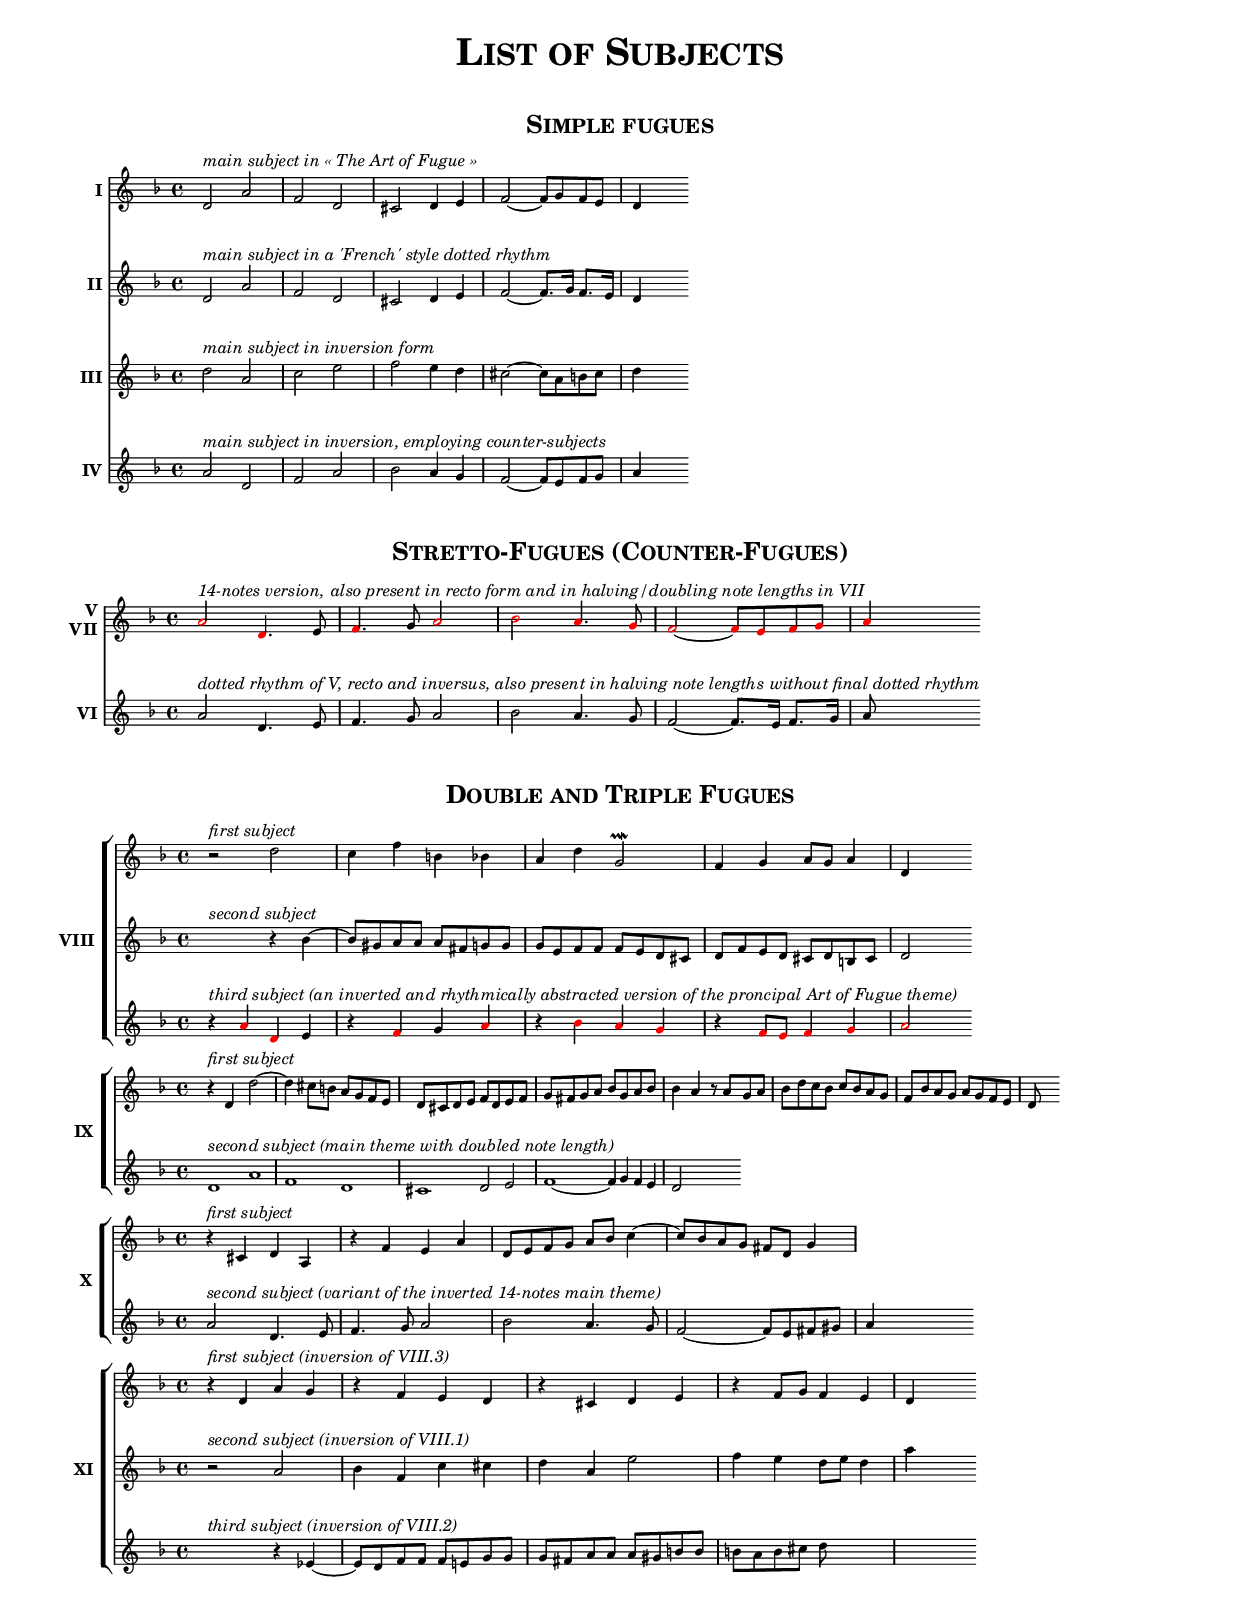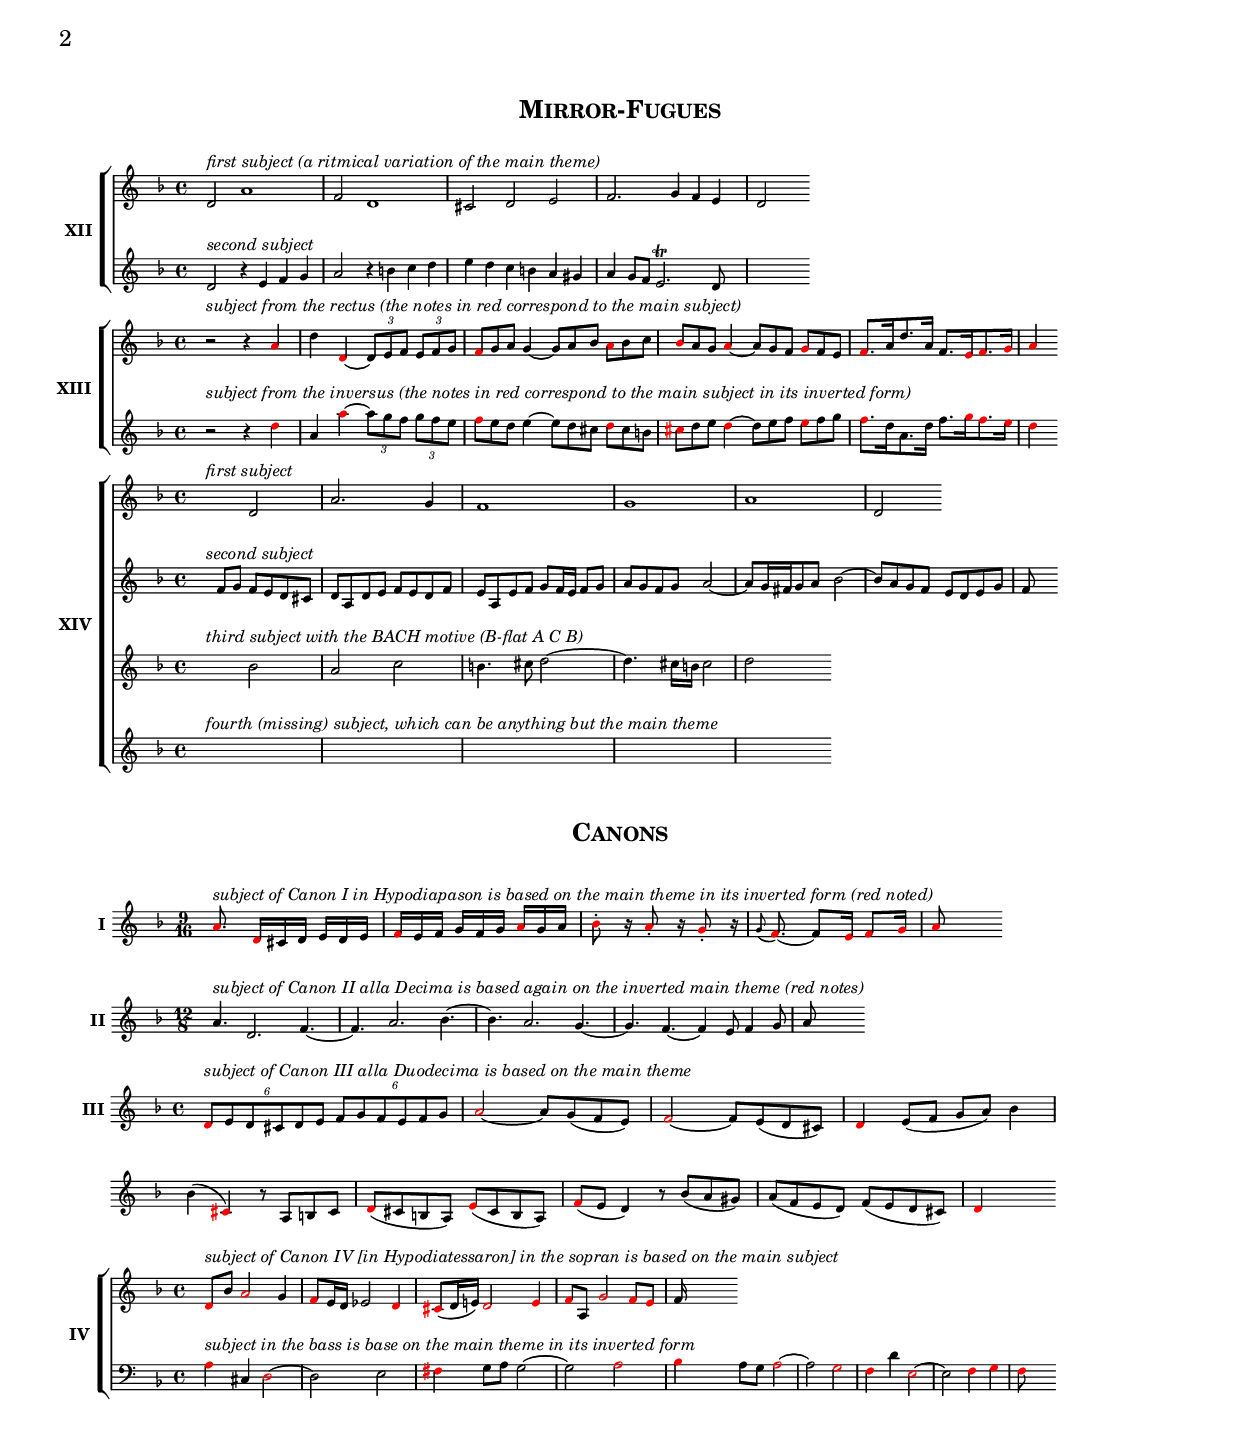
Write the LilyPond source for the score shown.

\include "./macros.ly"

commonSettings = {
  \time 4/4
  \key d \minor
  %\once\override Staff.TimeSignature.stencil = ##f
  \override Score.BarNumber.break-visibility = ##(#f #f #f)
  \override Staff.NoteHead.style = #'baroque
}

CommonSubjectI = {
  \commonSettings
  | d'2^\markup \abs-fontsize #8 \italic { "main subject in « The Art of Fugue »" }
    a'
  | f d | cis d4 e | f2~ f8 g f e | d4 s
}
CommonSubjectII = {
  \commonSettings
  | d'2^\markup \abs-fontsize #8 \italic { "main subject in a 'French' style dotted rhythm" }
    a'
  | f d | cis d4 e | f2~ f8. g16 f8. e16 | d4 s
}
CommonSubjectIII = {
  \commonSettings
  | d''2^\markup \abs-fontsize #8 \italic { "main subject in inversion form" }
    a
  | c e | f e4 d | cis2~ cis8 a b cis | d4 s
}
CommonSubjectIV = {
  \commonSettings
  | a'2^\markup \abs-fontsize #8 \italic { "main subject in inversion, employing counter-subjects" }
    d,
  | f a | bes a4 g | f2~ f8 e f g | a4 s
}
CommonSubjectV = {
  \commonSettings
  | \red a'2^\markup \abs-fontsize #8 \italic  {
      "14-notes version,"
      "also present in recto form and in halving/doubling note lengths in VII"
    }
    \once\override Stem.length = #6 \red d,4. e8
  | \red f4. g8 \red a2
  | \red bes \red a4. \red g8
  | \red \red f2~ \red f8 \red e \red f \red g
  | \red a4 s
}

CommonSubjectVI = {
  \commonSettings
  | a'2^\markup \abs-fontsize #8 \italic  {
      "dotted rhythm of V, recto and inversus, also present in halving note lengths"
      "without final dotted rhythm"
    }
    \once\override Stem.length = #5 d,4. e8
  | f4. g8 a2 | bes a4. g8 | f2~ f8. e16 f8. g16 | a8 s4.
}

SubjectVIIIFirst = \relative {
  \commonSettings
  | r2^\markup \abs-fontsize #8 \italic { "first subject" }
    d''
  | c4 f b, bes | a d g,2^\prallmordent | f4 g a8 g a4 | d,4 s
}
SubjectVIIISecond = \relative {
  \commonSettings
  | s2^\markup \abs-fontsize #8 \italic { "second subject" }
    r4 bes'~
  | bes8 gis a a a fis g g | g e f f f e d cis | d f e d cis d b cis | d2
}
SubjectVIIIThird = \relative {
  \commonSettings
  | r4^\markup \abs-fontsize #8 \italic {
      "third subject (an inverted and rhythmically abstracted version of the proncipal Art of Fugue theme)"
    }
    \red a' \red d, e | r \red f g \red a | r \red bes \red a \red g | r \red { f8 e f4 g | a2 } % s
}

SubjectIXFirst = {
  \commonSettings
  | r4^\markup \abs-fontsize #8 \italic {
      "first subject"
    }
    d' d'2~ | d4 cis8 b a g f e | d cis d e f d e f | g fis g a bes g a bes | bes4 a r8 a g a
  | bes d c bes c bes a g | f bes a g a g f e | d s
}
SubjectIXSecond = {
  \commonSettings
  | d'1*1/2^\markup \abs-fontsize #8 \italic {
      "second subject (main theme with doubled note length)"
    }
    a' | f d | cis d2*1/2 e | f1*1/2~ f4*1/2 g f e | d2*1/2 s1*1/2
}

SubjectXFirst = {
  \commonSettings
  | r4^\markup \abs-fontsize #8 \italic {
      "first subject"
    }
    cis' d a | r f' e a | d,8 e f g a bes c4~ | c8 bes a g fis d g4
}
SubjectXSecond = {
  \commonSettings
  | a'2^\markup \abs-fontsize #8 \italic {
      "second subject (variant of the inverted 14-notes main theme)"
    }
    d,4. e8 | f4. g8 a2 | bes a4. g8 | f2~ f8 e fis gis | a4 s2
}

SubjectXIFirst = {
  \commonSettings
  | r4^\markup \abs-fontsize #8 \italic {
      "first subject (inversion of VIII.3)"
    }
    d' a' g
  | r f e d | r cis d e | r f8 g f4 e | d4 s
}
SubjectXISecond = {
  \commonSettings
  | r2^\markup \abs-fontsize #8 \italic {
      "second subject (inversion of VIII.1)"
    }
    a'
  | bes4 f c' cis | d a e'2 | f4 e d8 e d4 | a'4 s
}
SubjectXIThird = {
  \commonSettings
  | s2^\markup \abs-fontsize #8 \italic {
      "third subject (inversion of VIII.2)"
    }
    r4 ees'~
  | ees8 d f f f e g g | g fis a a a gis b b | b a b cis d s4. | s2
}

SubjectXIIFirst = {
  \commonSettings
  | d'2*2/3^\markup \abs-fontsize #8 \italic {
      "first subject (a ritmical variation of the main theme)"
    }
    a'1*2/3
  | f2*2/3 d1*2/3 | cis2*2/3 d e | f2.*2/3 g4*2/3 f e | d2*2/3 s4*2/3
}
SubjectXIISecond = {
  \commonSettings
  | d'2*2/3^\markup \abs-fontsize #8 \italic { "second subject" }
    r4*2/3 e f g | a2*2/3 r4*2/3 b c d | e d c b a gis | a g8*2/3[ f] e2.*2/3\trill d8*2/3 s % e
 %| f4*2/3 e8*2/3[ d] cis2.*2/3 b8*2/3 cis | d2*2/3 r4*2/3 f, g a
  | s2
}

SubjectXIIIFirst = {
  \commonSettings
  | r2^\markup \abs-fontsize #8 \italic {
      "subject from the rectus (the notes in red correspond to the main subject)"
    }
    r4 \red a' | d \red d,~ \tuplet 3/2 { d8 e f } \tuplet 3/2 { e f g }
  | \omit TupletNumber \tuplet 3/2 { \red f g a } g4~ \tuplet 3/2 { g8 a bes } \tuplet 3/2 { \red a bes c }
  | \tuplet 3/2 { \red bes a g } \red a4~ \tuplet 3/2 { a8 g f } \tuplet 3/2 { \red g f e }
  | \red f8.[ a16 d8. a16] f8.[ \red e16 \red f8. \red g16] | \red a4
}
SubjectXIIISecond = {
  \commonSettings
  | r2^\markup \abs-fontsize #8 \italic {
      "subject from the inversus (the notes in red correspond to the main subject in its inverted form)"
    }
    r4 \red d'' | a \red a'~ \tuplet 3/2 { a8 g f } \tuplet 3/2 { g f e }
  | \omit TupletNumber \tuplet 3/2 { \red f e d } e4~ \tuplet 3/2 { e8 d cis } \tuplet 3/2 { \red d cis b }
  | \tuplet 3/2 { \red cis d e } \red d4~ \tuplet 3/2 { d8 e f } \tuplet 3/2 { \red e f g }
  | \red f8.[ d16 a8. d16] f8.[ \red g16 \red f8. \red e16] | \red d4
}

SubjectXIVFirst = {
  \commonSettings
  | s2^\markup \abs-fontsize #8 \italic { "first subject" }
    d'
  | a'2. g4 | f1 | g | a | d,2 % s
}
SubjectXIVSecond = {
  \commonSettings
  | s4^\markup \abs-fontsize #8 \italic { "second subject" }
    f'8 g f e d cis
  | d a d e f e d f | e a, e' f g f16 e f8 g | a g f g a2~ | a8[ g16 fis g8 a] bes2~ | bes8 a g f e d e g
  | f s % s2.
}
SubjectXIVThird = {
  \commonSettings
  | s2^\markup \abs-fontsize #8 \italic {
      "third subject with the BACH motive (B-flat A C B)"
    }
    bes'
  | a c | b4. cis8 d2~ | d4. cis16 b  cis2 | d % s
}
SubjectXIVFourth = {
  \commonSettings
  | s1^\markup \abs-fontsize #8 \italic {
      "fourth (missing) subject, which can be anything but the main theme"
    }
  | s | s | s | s2
}

CanonI = {
  \commonSettings
  \time 9/16
  | \red a'8.^\markup \abs-fontsize #8 \italic {
      "subject of Canon I in Hypodiapason is based on the main theme in its inverted form (red noted)"
    }
    \red d,16 cis d e d e
  | \red f e f g f g \red a g a
  | \red bes8^. r16 \red a8_. r16 \red g8_. r16
  | \appoggiatura g8 \red f8.~ f8 \red e16 \red f8 \red g16
  | \red a8 s
}
CanonII = {
  \commonSettings
  \time 12/8
  | a'4.^\markup \abs-fontsize #8 \italic {
      "subject of Canon II alla Decima is based again on the inverted main theme (red notes)"
    }
    d,2. f4.~
  | f a2. bes4.~
  | bes a2. g4.~
  | g f~ f4 e8 f4 g8
  | a8 s4
}
CanonIII = {
  \commonSettings
  | \tuplet 6/4 {
      \red d'8[^\markup \abs-fontsize #8 \italic {
        "subject of Canon III alla Duodecima is based on the main theme"
      }
      e d cis d e]
    } \tuplet 6/4 { f[ g f e f g] }
  | \red a2~ a8 g( f e)
  | \red f2~ f8 e( d cis)
  | \red d4 e8( f g a) bes4
  | bes( \red  cis,) r8 a b cis
  | \red d( cis b a) \red e'( cis b a)
  | \red f'( e d4) r8 bes'( a gis)
  | a( f e d) f( e d cis)
  | \red d4 s
}
CanonIVSopran = {
  \commonSettings
  | \red d'8^\markup \abs-fontsize #8 \italic {
      "subject of Canon IV [in Hypodiatessaron] in the sopran is based on the main subject"
     }
     bes' \red a2 g4
  | \red f8 e16 d ees2 \red d4
  | \red cis8_( d16 e!) \red d2 \red e4
  | \red f8 a, \red g'2 \red f8 \red e
  | f16 s8.
}
CanonIVBass = {
  \commonSettings
  \clef bass
  | \red a4^\markup \abs-fontsize #8 \italic {
      "subject in the bass is base on the main theme in its inverted form"
    }
    cis, \red  d2~ \noBreak
  | d e \noBreak
  | \red fis4 g8 a g2~ \noBreak
  | g \red a \noBreak
  | \red bes4 a8 g \red a2~ \noBreak
  | a \red g \noBreak
  | \red f4 d' \red e,2~ \noBreak
  | e \red f4 \red g \noBreak
  | \red f8 s
}

\markup \fill-line {
  \center-column \abs-fontsize #18 \smallCaps \bold {
    \null
    "List of Subjects"
    \vspace #1
  }
}

\markup \fill-line {
  \center-column \abs-fontsize #12 \smallCaps \bold {
    \null
    "Simple fugues"
    \vspace #0.5
  }
}

\markup \line {
  \hspace #2
  \left-column {
    \score {
      <<
        \new Staff \with {
          instrumentName = \markup \abs-fontsize #8 \bold { "I " }
        } \relative \CommonSubjectI
        \new Staff \with {
          instrumentName = \markup \abs-fontsize #8 \bold { "II " }
        } \relative \CommonSubjectII
        \new Staff \with {
          instrumentName = \markup \abs-fontsize #8 \bold { "III " }
        } \relative \CommonSubjectIII
        \new Staff \with {
          instrumentName = \markup \abs-fontsize #8 \bold { "IV " }
        } \relative \CommonSubjectIV
      >>
      \layout {
        %\context {
        %  \Score
        %  proportionalNotationDuration = #(ly:make-moment 1)
        %}
        indent = #0
        line-width = #160
        #(layout-set-staff-size 12)
      }
    }
  }
}

\markup \fill-line {
  \center-column \abs-fontsize #12 \smallCaps \bold {
    \null\null
    "Stretto-Fugues (Counter-Fugues)"
    \vspace #0.5
  }
}

\markup \line {
  \hspace #1
  \left-column {
    \score {
      <<
        \new Staff \with {
          instrumentName = \markup \abs-fontsize #8 \bold {
            \right-column { "V " \raise #1.8 \line { "VII " } }
          }
        } \relative \CommonSubjectV
        % Contrapunctus VI
        \new Staff \with {
          instrumentName = \markup \abs-fontsize #8 \bold { "VI " }
        } \relative \CommonSubjectVI
      >>
      \layout {
        %\context {
        %  \Score
        %  proportionalNotationDuration = #(ly:make-moment 1)
        %}
        indent = #0
        line-width = #160
        #(layout-set-staff-size 12)
      }
    }
  }
}

\markup \fill-line {
  \center-column \abs-fontsize #12 \smallCaps \bold {
    \null\null
    "Double and Triple Fugues"
    \vspace #0.5
  }
}

% Contrapunctus VIII
\markup \line {
  \left-column {
    \score {
      <<
        \new ChoirStaff \with {
          instrumentName = \markup \abs-fontsize #8 \bold { "VIII " }
          \override StaffGrouper.staff-staff-spacing = #'(
                      (basic-distance . 0)
                      (padding . 2))
          }
        <<
        \new Staff {
          \new Voice = "subjectviii1" \relative \SubjectVIIIFirst
        }
        \new Staff {
          \new Voice = "subjectviii2" \relative \SubjectVIIISecond
        }
        \new Staff {
          \new Voice = "subjectviii3" \relative \SubjectVIIIThird
        }
        >>
      >>
      \layout {
        %\context {
        %  \Score
        %  proportionalNotationDuration = #(ly:make-moment 1)
        %}
        indent = #0
        line-width = #160
        #(layout-set-staff-size 12)
      }
    }
  }
}

% Contrapunctus IX
\markup \line {
  \hspace #1.4
  \left-column {
    \score {
      <<
        \new ChoirStaff \with {
          instrumentName = \markup \abs-fontsize #8 \bold { "IX " }
          \override StaffGrouper.staff-staff-spacing = #'(
                      (basic-distance . 0)
                      (padding . 2))
          }
        <<
        \new Staff {
          \new Voice = "subjectix1" \relative \SubjectIXFirst
        }
        \new Staff {
          \new Voice = "subjectix2" \relative \SubjectIXSecond
        }
        >>
      >>
      \layout {
        %\context {
        %  \Score
        %  proportionalNotationDuration = #(ly:make-moment 1)
        %}
        indent = #0
        line-width = #160
        #(layout-set-staff-size 12)
      }
    }
  }
}

% Contrapunctus X
\markup \line {
  \hspace #2.0
  \left-column {
    \score {
      <<
        \new ChoirStaff \with {
          instrumentName = \markup \abs-fontsize #8 \bold { "X " }
          \override StaffGrouper.staff-staff-spacing = #'(
                      (basic-distance . 0)
                      (padding . 2))
          }
        <<
        \new Staff {
          \new Voice = "subjectix1" \relative \SubjectXFirst
        }
        \new Staff {
          \new Voice = "subjectix2" \relative \SubjectXSecond
        }
        >>
      >>
      \layout {
        %\context {
        %  \Score
        %  proportionalNotationDuration = #(ly:make-moment 1)
        %}
        indent = #0
        line-width = #160
        #(layout-set-staff-size 12)
      }
    }
  }
}

% Contrapunctus XI
\markup \line {
  \hspace #1.4
  \left-column {
    \score {
      <<
        \new ChoirStaff \with {
          instrumentName = \markup \abs-fontsize #8 \bold { "XI " }
          \override StaffGrouper.staff-staff-spacing = #'(
                      (basic-distance . 0)
                      (padding . 2))
          }
        <<
        \new Staff {
          \new Voice = "subjectxi1" \relative \SubjectXIFirst
        }
        \new Staff {
          \new Voice = "subjectxi2" \relative \SubjectXISecond
        }
        \new Staff {
          \new Voice = "subjectxi3" \relative \SubjectXIThird
        }
        >>
      >>
      \layout {
        %\context {
        %  \Score
        %  proportionalNotationDuration = #(ly:make-moment 1)
        %}
        indent = #0
        line-width = #160
        #(layout-set-staff-size 12)
      }
    }
  }
}

\pageBreak

\markup \fill-line {
  \center-column \abs-fontsize #12 \smallCaps \bold {
    \null\null
    "Mirror-Fugues"
    \vspace #1
  }
}

% Contrapunctus XII
\markup \line {
  \hspace #0.6
  \left-column {
    \score {
      <<
        \new ChoirStaff \with {
          instrumentName = \markup \abs-fontsize #8 \bold { "XII " }
          \override StaffGrouper.staff-staff-spacing = #'(
                      (basic-distance . 0)
                      (padding . 2))
          }
        <<
        \new Staff {
          \new Voice = "subjectxii1" \relative \SubjectXIIFirst
        }
        \new Staff {
          \new Voice = "subjectxii2" \relative \SubjectXIISecond
        }
        >>
      >>
      \layout {
        %\context {
        %  \Score
        %  proportionalNotationDuration = #(ly:make-moment 1)
        %}
        indent = #0
        line-width = #160
        #(layout-set-staff-size 12)
      }
    }
  }
}

% Contrapunctus XIII
\markup \line {
  \hspace #-0.2
  \left-column {
    \score {
      <<
        \new ChoirStaff \with {
          instrumentName = \markup \abs-fontsize #8 \bold { "XIII " }
          \override StaffGrouper.staff-staff-spacing = #'(
                      (basic-distance . 0)
                      (padding . 2))
          }
        <<
        \new Staff {
          \new Voice = "subjectxiii1" \relative \SubjectXIIIFirst
        }
        \new Staff {
          \new Voice = "subjectxiii2" \relative \SubjectXIIISecond
        }
        >>
      >>
      \layout {
        %\context {
        %  \Score
        %  proportionalNotationDuration = #(ly:make-moment 1)
        %}
        indent = #0
        line-width = #160
        #(layout-set-staff-size 12)
      }
    }
  }
}

% Contrapunctus XIV
\markup \line {
  \hspace #0
  \left-column {
    \score {
      <<
        \new ChoirStaff \with {
          instrumentName = \markup \abs-fontsize #8 \bold { "XIV " }
          \override StaffGrouper.staff-staff-spacing = #'(
                      (basic-distance . 0)
                      (padding . 2))
          }
        <<
        \new Staff {
          \new Voice = "subjectxiv1" \relative \SubjectXIVFirst
        }
        \new Staff {
          \new Voice = "subjectxiv2" \relative \SubjectXIVSecond
        }
        \new Staff {
          \new Voice = "subjectxiv3" \relative \SubjectXIVThird
        }
        \new Staff {
          \new Voice = "subjectxiv4" \relative \SubjectXIVFourth
        }
        >>
      >>
      \layout {
        %\context {
        %  \Score
        %  proportionalNotationDuration = #(ly:make-moment 1)
        %}
        indent = #0
        line-width = #160
        #(layout-set-staff-size 12)
      }
    }
  }
  \vspace #3
}

\markup \fill-line {
  \center-column \abs-fontsize #12 \smallCaps \bold {
    \null\null
    "Canons"
    \vspace #0.5
  }
}

\markup \line {
  \hspace #3.8
  \left-column {
    \score {
      <<
        \new Staff \with {
          instrumentName = \markup \abs-fontsize #8 \bold { "I " }
        } \relative \CanonI
      >>
      \layout {
        indent = #0
        line-width = #160
        #(layout-set-staff-size 12)
      }
    }
  }
  \vspace #2
}

\markup \line {
  \hspace #3
  \left-column {
    \score {
      <<
        \new Staff \with {
          instrumentName = \markup \abs-fontsize #8 \bold { "II " }
        } \relative \CanonII
      >>
      \layout {
        indent = #0
        line-width = #160
        #(layout-set-staff-size 12)
      }
    }
  }
  \vspace #2
}

\markup \line {
  \hspace #2.2
  \left-column {
    \score {
      <<
        \new Staff \with {
          instrumentName = \markup \abs-fontsize #8 \bold { "III " }
        } \relative \CanonIII
      >>
      \layout {
        indent = #0
        line-width = #160
        #(layout-set-staff-size 12)
      }
    }
  }
  \vspace #2
}

\markup \line {
  \hspace #1
  \left-column {
    \vspace #0.5
    \score {
      <<
        \new ChoirStaff \with {
          instrumentName = \markup \abs-fontsize #8 \bold { "IV " }
          \override StaffGrouper.staff-staff-spacing = #'(
                      (basic-distance . 0)
                      (padding . 2))
          }
        <<
        \new Staff {
          \new Voice = "canonivsopran" \relative \CanonIVSopran
        }
        \new Staff {
          \new Voice = "canonivbass" \relative \CanonIVBass
        }
        >>
      >>
      \layout {
        indent = #0
        line-width = #160
        #(layout-set-staff-size 12)
      }
    }
  }
}
